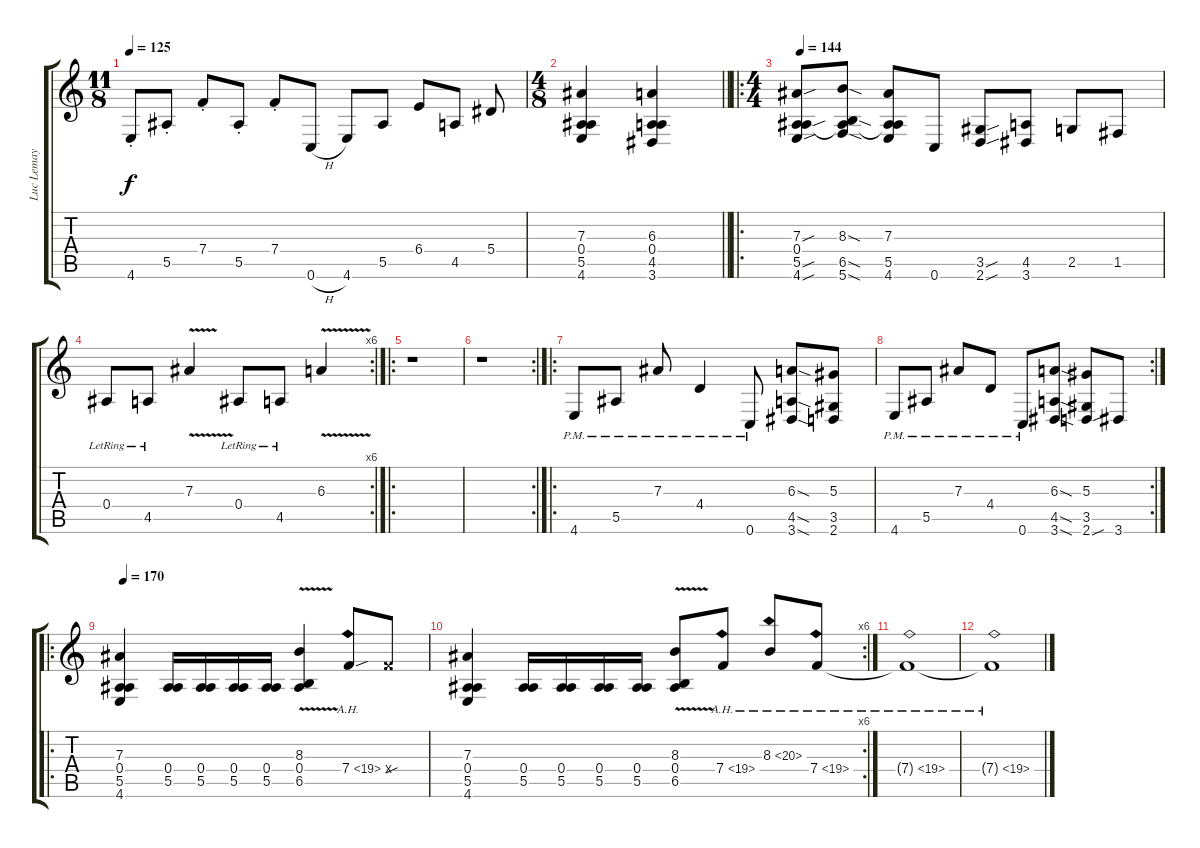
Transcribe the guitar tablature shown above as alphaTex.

\track ("Luc Lemay" "Luc Lemay") {instrument distortionguitar}
\staff {score tabs}
\tuning (C4 G3 Eb3 Bb2 F2 C2) {hide}
\ts (11 8)
\tempo 125
\clef g2
\ks c
4.6{st}.8{dy f} 5.5{st}.8 7.4{st}.8 5.5{st}.8 7.4{st}.8 0.6{h}.8 4.6.8 5.5.8 6.4.8 4.5.8 5.4.8 |
\ts (4 8)
\barLineRight lightlight
(7.3 0.4 5.5 4.6).4 (6.3 0.4 4.5 3.6).4 |
\ro
\ts (4 4)
\tempo 144
(7.3{sou} 0.4 5.5{sou} 4.6{sou}).8 (8.3{sod} 0.4{t} 6.5{sod} 5.6{sod}).8 (7.3 0.4{t} 5.5 4.6).8 0.6.8 (3.5{sou} 2.6{sou}).8 (4.5 3.6).8 2.5.8 1.5.8 |
\rc 6
0.4{lr}.8 4.5{lr}.8 7.3{v}.4 0.4{lr}.8 4.5{lr}.8 6.3{v}.4 |
\ro
r.1 |
\rc 2
r.1 |
\ro
4.6{pm}.8 5.5{pm}.8 7.3{pm}.8 4.4{pm}.4 0.6{pm}.8 (6.3{sod} 4.5{sod} 3.6{sod}).8 (5.3 3.5 2.6).8 |
\rc 2
4.6{pm}.8 5.5{pm}.8 7.3{pm}.8 4.4{pm}.8 0.6{pm}.8 (6.3{sod} 4.5{sod} 3.6{sod}).8 (5.3 3.5 2.6{sou}).8 3.6.8 |
\ro
\tempo 170
(7.3 0.4 5.5 4.6).4 (0.4 5.5).16 (0.4 5.5).16 (0.4 5.5).16 (0.4 5.5).16 (8.3{v} 0.4{v} 6.5{v}).4 7.4{ah 12 sou}.8 7.4{x}.8 |
\rc 6
(7.3 0.4 5.5 4.6).4 (0.4 5.5).16 (0.4 5.5).16 (0.4 5.5).16 (0.4 5.5).16 (8.3{v} 0.4{v} 6.5{v}).8 7.4{ah 12}.8 8.3{ah 12}.8 7.4{ah 12}.8 |
7.4{ah 12 t}.1 |
7.4{ah 12 t}.1
